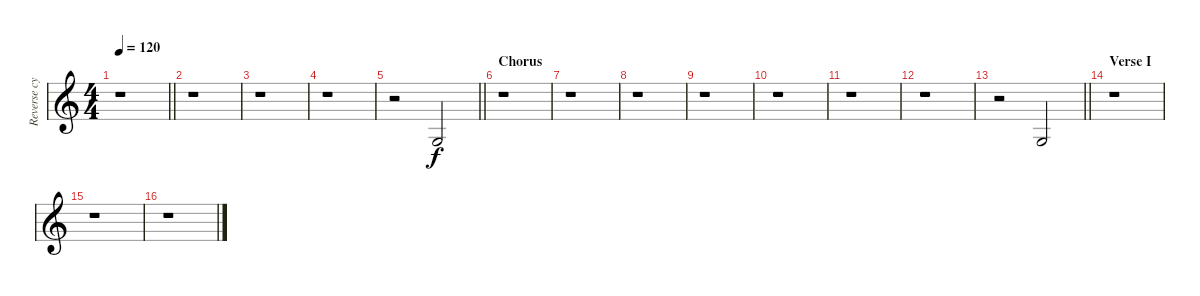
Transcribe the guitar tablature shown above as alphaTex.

\track ("Reverse cymbal" "Reverse cy") {instrument reversecymbal}
\staff {score}
\tuning (E4 B3 G3 D3 A2 E2) {hide}
\ts (4 4)
\tempo 120
\clef g2
\barLineRight lightlight
\ks c
r.1{dy f} |
r.1 |
r.1 |
r.1 |
\barLineRight lightlight
r.2 0.3.2 |
\section ("" "Chorus")
r.1 |
r.1 |
r.1 |
r.1 |
r.1 |
r.1 |
r.1 |
\barLineRight lightlight
r.2 0.3.2 |
\section ("" "Verse I")
r.1 |
r.1 |
r.1
